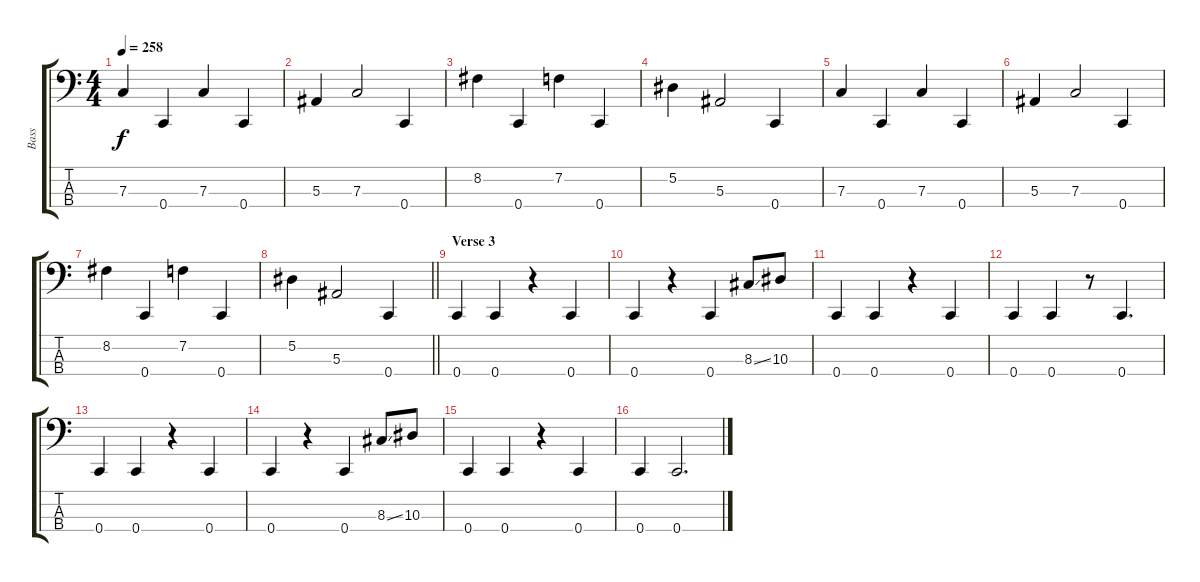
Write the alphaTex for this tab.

\track ("Bass" "Bass") {instrument electricbassfinger}
\staff {score tabs}
\tuning (Eb2 Bb1 F1 C1) {hide}
\ts (4 4)
\tempo 258
\clef f4
\ks c
7.3.4{dy f} 0.4.4 7.3.4 0.4.4 |
5.3.4 7.3.2 0.4.4 |
8.2.4 0.4.4 7.2.4 0.4.4 |
5.2.4 5.3.2 0.4.4 |
7.3.4 0.4.4 7.3.4 0.4.4 |
5.3.4 7.3.2 0.4.4 |
8.2.4 0.4.4 7.2.4 0.4.4 |
\barLineRight lightlight
5.2.4 5.3.2 0.4.4 |
\section ("" "Verse 3")
0.4.4 0.4.4 r.4 0.4.4 |
0.4.4 r.4 0.4.4 8.3{ss}.8 10.3.8 |
0.4.4 0.4.4 r.4 0.4.4 |
0.4.4 0.4.4 r.8 0.4.4{d} |
0.4.4 0.4.4 r.4 0.4.4 |
0.4.4 r.4 0.4.4 8.3{ss}.8 10.3.8 |
0.4.4 0.4.4 r.4 0.4.4 |
0.4.4 0.4.2{d}
